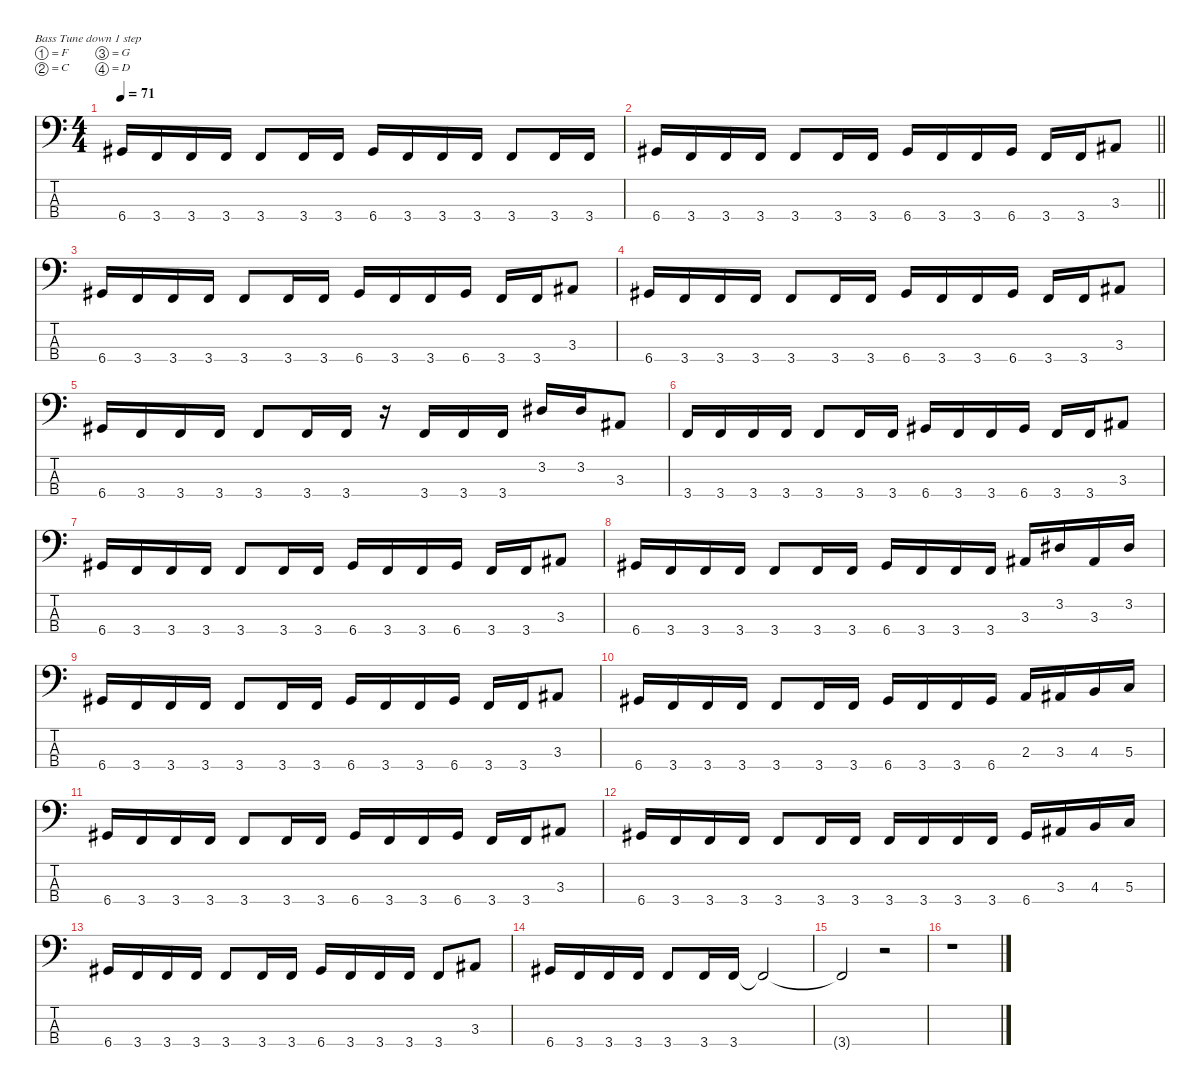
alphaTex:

\defaultSystemsLayout 4
\hideDynamics
\bracketExtendMode nobrackets
\singleTrackTrackNamePolicy hidden
\multiTrackTrackNamePolicy hidden
\firstSystemTrackNameMode fullname
\firstSystemTrackNameOrientation horizontal
\otherSystemsTrackNameOrientation horizontal
\track ("Bass" "el.bs.") {instrument electricbassfinger}
\staff {score tabs}
\tuning (F2 C2 G1 D1)
\ts (4 4)
\tempo 71
\clef f4
\ks c
6.4{acc #}.16{dy mp beam Up} 3.4.16{beam Up} 3.4.16{beam Up} 3.4.16{beam Up} 3.4.8{beam Up} 3.4.16{beam Up} 3.4.16{beam Up} 6.4{acc #}.16{beam Up} 3.4.16{beam Up} 3.4.16{beam Up} 3.4.16{beam Up} 3.4.8{beam Up} 3.4.16{beam Up} 3.4.16{beam Up} |
\barLineRight lightlight
6.4{acc #}.16{beam Up} 3.4.16{beam Up} 3.4.16{beam Up} 3.4.16{beam Up} 3.4.8{beam Up} 3.4.16{beam Up} 3.4.16{beam Up} 6.4{acc #}.16{beam Up} 3.4.16{beam Up} 3.4.16{beam Up} 6.4{acc #}.16{beam Up} 3.4.16{beam Up} 3.4.16{beam Up} 3.3{acc #}.8{beam Up} |
6.4{acc #}.16{beam Up} 3.4.16{beam Up} 3.4.16{beam Up} 3.4.16{beam Up} 3.4.8{beam Up} 3.4.16{beam Up} 3.4.16{beam Up} 6.4{acc #}.16{beam Up} 3.4.16{beam Up} 3.4.16{beam Up} 6.4{acc #}.16{beam Up} 3.4.16{beam Up} 3.4.16{beam Up} 3.3{acc #}.8{beam Up} |
6.4{acc #}.16{beam Up} 3.4.16{beam Up} 3.4.16{beam Up} 3.4.16{beam Up} 3.4.8{beam Up} 3.4.16{beam Up} 3.4.16{beam Up} 6.4{acc #}.16{beam Up} 3.4.16{beam Up} 3.4.16{beam Up} 6.4{acc #}.16{beam Up} 3.4.16{beam Up} 3.4.16{beam Up} 3.3{acc #}.8{beam Up} |
6.4{acc #}.16{beam Up} 3.4.16{beam Up} 3.4.16{beam Up} 3.4.16{beam Up} 3.4.8{beam Up} 3.4.16{beam Up} 3.4.16{beam Up} r.16{beam Up} 3.4.16{beam Up} 3.4.16{beam Up} 3.4.16{beam Up} 3.2{acc #}.16{beam Up} 3.2{acc #}.16{beam Up} 3.3{acc #}.8{beam Up} |
3.4.16{beam Up} 3.4.16{beam Up} 3.4.16{beam Up} 3.4.16{beam Up} 3.4.8{beam Up} 3.4.16{beam Up} 3.4.16{beam Up} 6.4{acc #}.16{beam Up} 3.4.16{beam Up} 3.4.16{beam Up} 6.4{acc #}.16{beam Up} 3.4.16{beam Up} 3.4.16{beam Up} 3.3{acc #}.8{beam Up} |
6.4{acc #}.16{dy f beam Up} 3.4.16{beam Up} 3.4.16{beam Up} 3.4.16{beam Up} 3.4.8{beam Up} 3.4.16{beam Up} 3.4.16{beam Up} 6.4{acc #}.16{beam Up} 3.4.16{beam Up} 3.4.16{beam Up} 6.4{acc #}.16{beam Up} 3.4.16{beam Up} 3.4.16{beam Up} 3.3{acc #}.8{beam Up} |
6.4{acc #}.16{beam Up} 3.4.16{beam Up} 3.4.16{beam Up} 3.4.16{beam Up} 3.4.8{beam Up} 3.4.16{beam Up} 3.4.16{beam Up} 6.4{acc #}.16{beam Up} 3.4.16{beam Up} 3.4.16{beam Up} 3.4.16{beam Up} 3.3{acc #}.16{beam Up} 3.2{acc #}.16{beam Up} 3.3{acc #}.16{beam Up} 3.2{acc #}.16{beam Up} |
6.4{acc #}.16{beam Up} 3.4.16{beam Up} 3.4.16{beam Up} 3.4.16{beam Up} 3.4.8{beam Up} 3.4.16{beam Up} 3.4.16{beam Up} 6.4{acc #}.16{beam Up} 3.4.16{beam Up} 3.4.16{beam Up} 6.4{acc #}.16{beam Up} 3.4.16{beam Up} 3.4.16{beam Up} 3.3{acc #}.8{beam Up} |
6.4{acc #}.16{beam Up} 3.4.16{beam Up} 3.4.16{beam Up} 3.4.16{beam Up} 3.4.8{beam Up} 3.4.16{beam Up} 3.4.16{beam Up} 6.4{acc #}.16{beam Up} 3.4.16{beam Up} 3.4.16{beam Up} 6.4{acc #}.16{beam Up} 2.3.16{beam Up} 3.3{acc #}.16{beam Up} 4.3.16{beam Up} 5.3.16{beam Up} |
6.4{acc #}.16{beam Up} 3.4.16{beam Up} 3.4.16{beam Up} 3.4.16{beam Up} 3.4.8{beam Up} 3.4.16{beam Up} 3.4.16{beam Up} 6.4{acc #}.16{beam Up} 3.4.16{beam Up} 3.4.16{beam Up} 6.4{acc #}.16{beam Up} 3.4.16{beam Up} 3.4.16{beam Up} 3.3{acc #}.8{beam Up} |
6.4{acc #}.16{beam Up} 3.4.16{beam Up} 3.4.16{beam Up} 3.4.16{beam Up} 3.4.8{beam Up} 3.4.16{beam Up} 3.4.16{beam Up} 3.4.16{beam Up} 3.4.16{beam Up} 3.4.16{beam Up} 3.4.16{beam Up} 6.4{acc #}.16{beam Up} 3.3{acc #}.16{beam Up} 4.3.16{beam Up} 5.3.16{beam Up} |
6.4{acc #}.16{beam Up} 3.4.16{beam Up} 3.4.16{beam Up} 3.4.16{beam Up} 3.4.8{beam Up} 3.4.16{beam Up} 3.4.16{beam Up} 6.4{acc #}.16{beam Up} 3.4.16{beam Up} 3.4.16{beam Up} 3.4.16{beam Up} 3.4.8{dy mf beam Up} 3.3{acc #}.8{beam Up} |
6.4{acc #}.16{dy f beam Up} 3.4.16{beam Up} 3.4.16{beam Up} 3.4.16{beam Up} 3.4.8{beam Up} 3.4.16{beam Up} 3.4.16{beam Up} 3.4{t}.2{beam Up} |
3.4{t}.2{beam Up} r.2{beam Up} |
r.1{beam Down}
